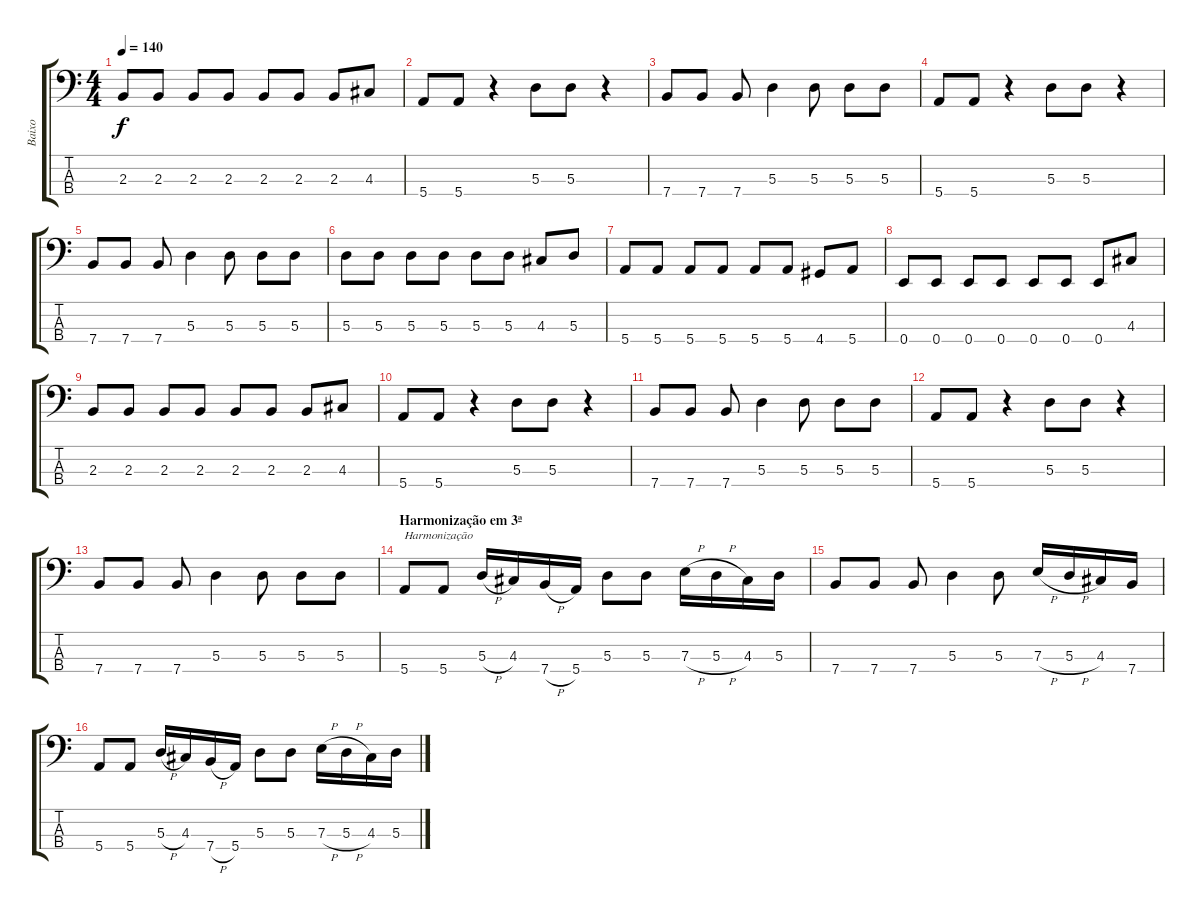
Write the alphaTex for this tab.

\track ("Baixo" "Baixo") {instrument electricbassfinger}
\staff {score tabs}
\tuning (G2 D2 A1 E1) {hide}
\ts (4 4)
\tempo 140
\clef f4
\ks c
2.3.8{dy f} 2.3.8 2.3.8 2.3.8 2.3.8 2.3.8 2.3.8 4.3.8 |
5.4.8 5.4.8 r.4 5.3.8 5.3.8 r.4 |
7.4.8 7.4.8 7.4.8 5.3.4 5.3.8 5.3.8 5.3.8 |
5.4.8 5.4.8 r.4 5.3.8 5.3.8 r.4 |
7.4.8 7.4.8 7.4.8 5.3.4 5.3.8 5.3.8 5.3.8 |
5.3.8 5.3.8 5.3.8 5.3.8 5.3.8 5.3.8 4.3.8 5.3.8 |
5.4.8 5.4.8 5.4.8 5.4.8 5.4.8 5.4.8 4.4.8 5.4.8 |
0.4.8 0.4.8 0.4.8 0.4.8 0.4.8 0.4.8 0.4.8 4.3.8 |
2.3.8 2.3.8 2.3.8 2.3.8 2.3.8 2.3.8 2.3.8 4.3.8 |
5.4.8 5.4.8 r.4 5.3.8 5.3.8 r.4 |
7.4.8 7.4.8 7.4.8 5.3.4 5.3.8 5.3.8 5.3.8 |
5.4.8 5.4.8 r.4 5.3.8 5.3.8 r.4 |
7.4.8 7.4.8 7.4.8 5.3.4 5.3.8 5.3.8 5.3.8 |
\section ("" "Harmonização em 3ª")
5.4.8{txt "Harmonização"} 5.4.8 5.3{h}.16 4.3.16 7.4{h}.16 5.4.16 5.3.8 5.3.8 7.3{h}.16 5.3{h}.16 4.3.16 5.3.16 |
7.4.8 7.4.8 7.4.8 5.3.4 5.3.8 7.3{h}.16 5.3{h}.16 4.3.16 7.4.16 |
5.4.8 5.4.8 5.3{h}.16 4.3.16 7.4{h}.16 5.4.16 5.3.8 5.3.8 7.3{h}.16 5.3{h}.16 4.3.16 5.3.16
